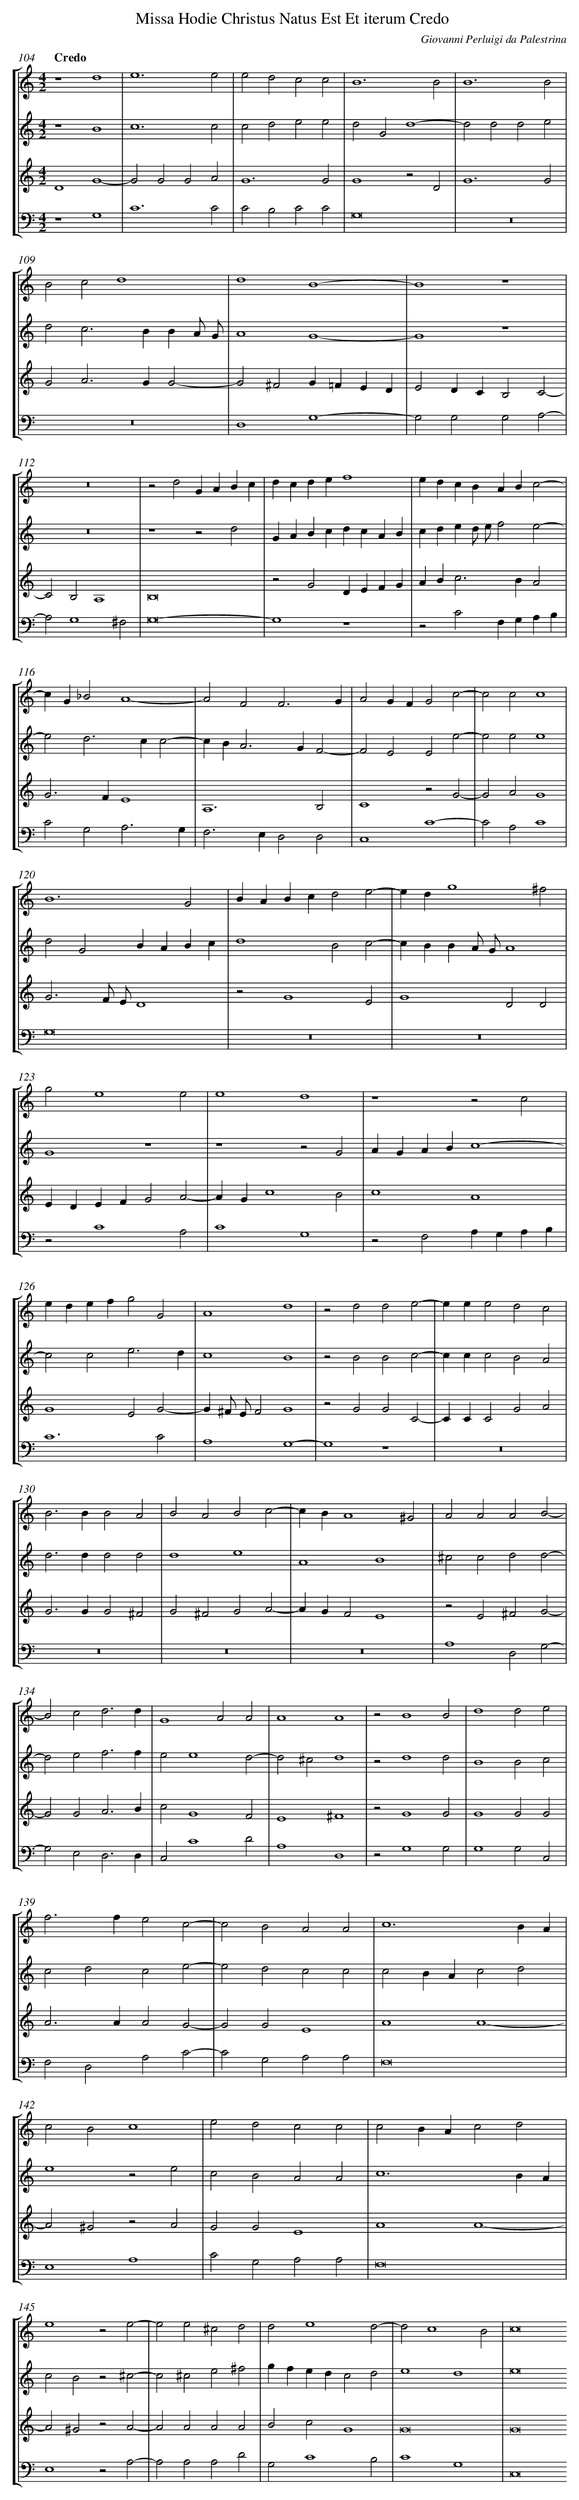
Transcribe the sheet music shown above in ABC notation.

X:1
T: Missa Hodie Christus Natus Est Et iterum Credo
C: Giovanni Perluigi da Palestrina
L: 1/4
M: 4/2
Q: "Credo"
%%staves [1 2 3 4]
V: 1 clef=treble
V: 2 clef=treble
V: 3 clef=treble
V: 4 clef=bass
K: C
[V:1] z4d4 |
[V:2] z4B4 |
[V:3] D4G4- |
[V:4] z4G,4 |
[V:1] e6e2 |
[V:2] c6c2 |
[V:3] G2G2G2A2 |
[V:4] C6C2 |
[V:1] e2d2c2c2 |
[V:2] c2d2e2e2 |
[V:3] G6G2 |
[V:4] C2B,2C2C2 |
[V:1] B6B2 |
[V:2] d2G2d4- |
[V:3] G4z2D2 |
[V:4] G,8 |
[V:1] B6B2 |
[V:2] d2d2d2e2 |
[V:3] G6G2 |
[V:4] z8 |
[V:1] B2c2d4 |
[V:2] d2c2>B2BA/ G/ |
[V:3] G2A2>G2G2- |
[V:4] z8 |
[V:1] d4B4- |
[V:2] A4G4- |
[V:3] G2^F2G=FED |
[V:4] D,4G,4- |
[V:1] B4z4 |
[V:2] G4z4 |
[V:3] E2DCB,2C2- |
[V:4] G,2G,2G,2A,2- |
[V:1] z8 |
[V:2] z8 |
[V:3] C2B,2A,4 |
[V:4] A,2G,4^F,2 |
[V:1] z2d2GABc |
[V:2] z4z2d2 |
[V:3] B,8 |
[V:4] G,8- |
[V:1] dcdef4 |
[V:2] GABcdcAB |
[V:3] z2G2DEFG |
[V:4] G,4z4 |
[V:1] edcBABc2- |
[V:2] cded/ e/f2e2- |
[V:3] AB2<c2BA2 |
[V:4] z2C2F,G,A,B, |
[V:1] cG_B2A4- |
[V:2] e2d2>c2c2- |
[V:3] G2>F2E4 |
[V:4] C2G,2A,3G, |
[V:1] A2F2F3G |
[V:2] cB2<A2GF2- |
[V:3] A,6B,2 |
[V:4] F,2>E,2D,2D,2 |
[V:1] A2GFG2c2- |
[V:2] F2E2E2e2- |
[V:3] C4z2G2- |
[V:4] C,4C4- |
[V:1] c2c2c4 |
[V:2] e2e2e4 |
[V:3] G2A2G4 |
[V:4] C2A,2C4 |
[V:1] B6G2 |
[V:2] d2G2BABc |
[V:3] G3F/ E/D4 |
[V:4] G,8 |
[V:1] BABcd2e2- |
[V:2] d4B2c2- |
[V:3] z2G4E2 |
[V:4] z8 |
[V:1] edg4^f2 |
[V:2] cBBA/ G/A4 |
[V:3] G4D2D2 |
[V:4] z8 |
[V:1] g2e4e2 |
[V:2] G4z4 |
[V:3] EDEFG2A2- |
[V:4] z2C4A,2 |
[V:1] e4d4 |
[V:2] z4z2G2 |
[V:3] AGc4B2 |
[V:4] C4G,4 |
[V:1] z4z2c2 |
[V:2] AGABc4- |
[V:3] c4A4 |
[V:4] z2F,2A,G,A,B, |
[V:1] edefg2G2 |
[V:2] c2c2e3d |
[V:3] G4E2G2- |
[V:4] C6C2 |
[V:1] A4d4 |
[V:2] c4B4 |
[V:3] G^F/ E/F2G4 |
[V:4] A,4G,4- |
[V:1] z2d2d2e2- |
[V:2] z2B2B2c2- |
[V:3] z2G2G2C2- |
[V:4] G,4z4 |
[V:1] eee2d2c2 |
[V:2] ccc2B2A2 |
[V:3] CCC2G2A2 |
[V:4] z8 |
[V:1] B2>B2B2A2 |
[V:2] d2>d2d2d2 |
[V:3] G2>G2G2^F2 |
[V:4] z8 |
[V:1] B2A2B2c2- |
[V:2] d4e4 |
[V:3] G2^F2G2A2- |
[V:4] z8 |
[V:1] cBA4^G2 |
[V:2] A4B4 |
[V:3] AGF2E4 |
[V:4] z8 |
[V:1] A2A2A2B2- |
[V:2] ^c2c2d2d2- |
[V:3] z2E2^F2G2- |
[V:4] A,4D,2G,2- |
[V:1] B2c2d3d |
[V:2] d2e2f3f |
[V:3] G2G2A3B |
[V:4] G,2E,2D,3D, |
[V:1] G4A2A2 |
[V:2] e2e4d2- |
[V:3] c2G4F2 |
[V:4] C,2C4D2 |
[V:1] A4A4 |
[V:2] d2^c2d4 |
[V:3] E4^F4 |
[V:4] A,4D,4 |
[V:1] z2B4B2 |
[V:2] z2d4d2 |
[V:3] z2G4G2 |
[V:4] z2G,4G,2 |
[V:1] d4d2e2 |
[V:2] B4B2c2 |
[V:3] G4G2G2 |
[V:4] G,4G,2C,2 |
[V:1] f2>f2e2c2- |
[V:2] c2d2c2e2- |
[V:3] A2>A2A2G2- |
[V:4] F,2D,2A,2C2- |
[V:1] c2B2A2A2 |
[V:2] e2d2c2c2 |
[V:3] G2G2E4 |
[V:4] C2G,2A,2A,2 |
[V:1] c6BA |
[V:2] c2BAc2d2 |
[V:3] A4A4- |
[V:4] F,8 |
[V:1] c2B2c4 |
[V:2] e4z2e2 |
[V:3] A2^G2z2A2 |
[V:4] E,4A,4 |
[V:1] e2d2c2c2 |
[V:2] c2B2A2A2 |
[V:3] G2G2E4 |
[V:4] C2G,2A,2A,2 |
[V:1] c2BAc2d2 |
[V:2] c6BA |
[V:3] A4A4- |
[V:4] F,8 |
[V:1] e4z2e2- |
[V:2] c2B2z2^c2- |
[V:3] A2^G2z2A2- |
[V:4] E,4z2A,2- |
[V:1] e2e2^c2d2 |
[V:2] c2^c2e2^f2 |
[V:3] A2A2A2A2 |
[V:4] A,2A,2A,2D2 |
[V:1] d2e4d2- |
[V:2] gfedc2d2 |
[V:3] B2c2G4 |
[V:4] G,2C4B,2 |
[V:1] d2c4B2 |
[V:2] e4d4 |
[V:3] G8 |
[V:4] C4G,4 |
[V:1] c8
[V:2] e8
[V:3] G8
[V:4] C,8
